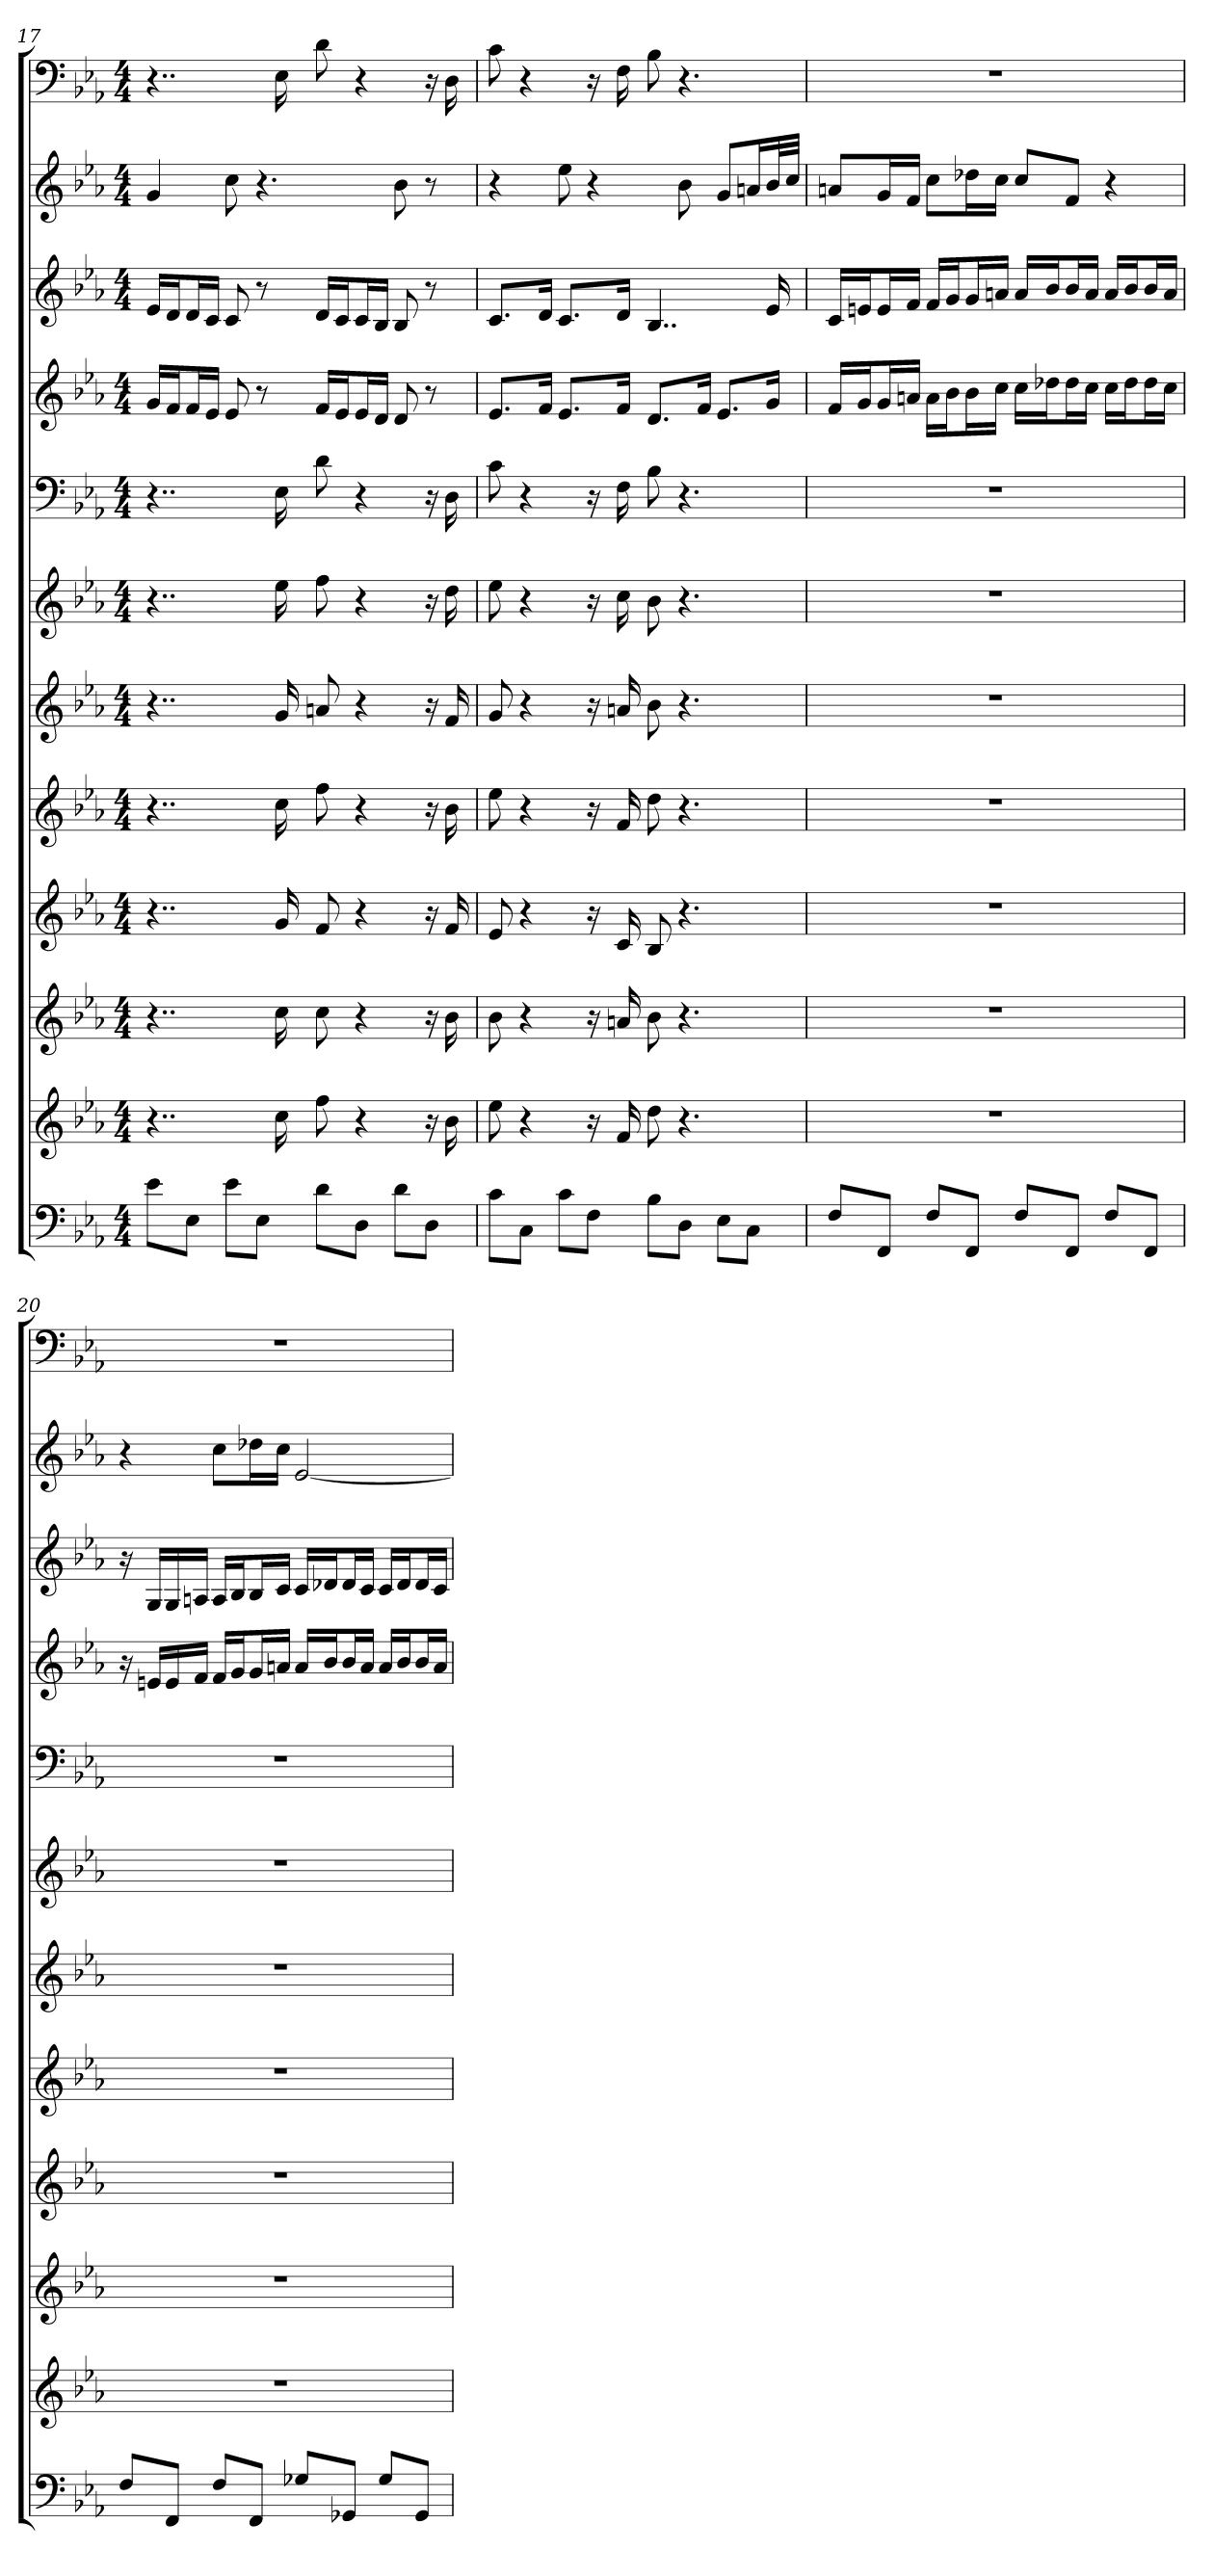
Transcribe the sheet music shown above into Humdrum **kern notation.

**kern	**kern	**kern	**kern	**kern	**kern	**kern	**kern	**kern	**kern	**kern	**kern
*part12	*part11	*part10	*part9	*part8	*part7	*part6	*part5	*part4	*part3	*part2	*part1
*staff12	*staff11	*staff10	*staff9	*staff8	*staff7	*staff6	*staff5	*staff4	*staff3	*staff2	*staff1
*k[b-e-a-]	*k[b-e-a-]	*k[b-e-a-]	*k[b-e-a-]	*k[b-e-a-]	*k[b-e-a-]	*k[b-e-a-]	*k[b-e-a-]	*k[b-e-a-]	*k[b-e-a-]	*k[b-e-a-]	*k[b-e-a-]
*E-:	*E-:	*E-:	*E-:	*E-:	*E-:	*E-:	*E-:	*E-:	*E-:	*E-:	*E-:
*M4/4	*M4/4	*M4/4	*M4/4	*M4/4	*M4/4	*M4/4	*M4/4	*M4/4	*M4/4	*M4/4	*M4/4
=17	=17	=17	=17	=17	=17	=17	=17	=17	=17	=17	=17
8e-L	4..r	4..r	4..r	4..r	4..r	4..r	4..r	16gLL	16e-LL	4g	4..r
.	.	.	.	.	.	.	.	16fJ	16dJ	.	.
8E-J	.	.	.	.	.	.	.	16fL	16dL	.	.
.	.	.	.	.	.	.	.	16e-JJ	16cJJ	.	.
8e-L	.	.	.	.	.	.	.	8e-	8c	8cc	.
8E-J	.	.	.	.	.	.	.	8r	8r	4.r	.
.	16cc	16cc	16g	16cc	16g	16ee-	16E-	.	.	.	16E-
8dL	8ff	8cc	8f	8ff	8an	8ff	8d	16fLL	16dLL	.	8d
.	.	.	.	.	.	.	.	16e-J	16cJ	.	.
8DJ	4r	4r	4r	4r	4r	4r	4r	16e-L	16cL	.	4r
.	.	.	.	.	.	.	.	16dJJ	16B-JJ	.	.
8dL	.	.	.	.	.	.	.	8d	8B-	8b-	.
8DJ	16r	16r	16r	16r	16r	16r	16r	8r	8r	8r	16r
.	16b-	16b-	16f	16b-	16f	16dd	16D	.	.	.	16D
=18	=18	=18	=18	=18	=18	=18	=18	=18	=18	=18	=18
8cL	8ee-	8b-	8e-	8ee-	8g	8ee-	8c	8.e-L	8.cL	4r	8c
8CJ	4r	4r	4r	4r	4r	4r	4r	.	.	.	4r
.	.	.	.	.	.	.	.	16fJk	16dJk	.	.
8cL	.	.	.	.	.	.	.	8.e-L	8.cL	8ee-	.
8FJ	16r	16r	16r	16r	16r	16r	16r	.	.	4r	16r
.	16f	16an	16c	16f	16an	16cc	16F	16fJk	16dJk	.	16F
8B-L	8dd	8b-	8B-	8dd	8b-	8b-	8B-	8.dL	4..B-	.	8B-
8DJ	4.r	4.r	4.r	4.r	4.r	4.r	4.r	.	.	8b-	4.r
.	.	.	.	.	.	.	.	16fJk	.	.	.
8E-L	.	.	.	.	.	.	.	8.e-L	.	8gL	.
8CJ	.	.	.	.	.	.	.	.	.	16anL	.
.	.	.	.	.	.	.	.	16gJk	16e-	32b-L	.
.	.	.	.	.	.	.	.	.	.	32ccJJJ	.
=19	=19	=19	=19	=19	=19	=19	=19	=19	=19	=19	=19
8FL	1r	1r	1r	1r	1r	1r	1r	16fLL	16cLL	8anL	1r
.	.	.	.	.	.	.	.	16gJ	16enJ	.	.
8FFJ	.	.	.	.	.	.	.	16gL	16eL	16gL	.
.	.	.	.	.	.	.	.	16anJJ	16fJJ	16fJJ	.
8FL	.	.	.	.	.	.	.	16aLL	16fLL	8ccL	.
.	.	.	.	.	.	.	.	16b-J	16gJ	.	.
8FFJ	.	.	.	.	.	.	.	16b-L	16gL	16dd-XL	.
.	.	.	.	.	.	.	.	16ccJJ	16anJJ	16ccJJ	.
8FL	.	.	.	.	.	.	.	16ccLL	16aLL	8ccL	.
.	.	.	.	.	.	.	.	16dd-XJ	16b-J	.	.
8FFJ	.	.	.	.	.	.	.	16dd-L	16b-L	8fJ	.
.	.	.	.	.	.	.	.	16ccJJ	16aJJ	.	.
8FL	.	.	.	.	.	.	.	16ccLL	16aLL	4r	.
.	.	.	.	.	.	.	.	16dd-J	16b-J	.	.
8FFJ	.	.	.	.	.	.	.	16dd-L	16b-L	.	.
.	.	.	.	.	.	.	.	16ccJJ	16aJJ	.	.
=20	=20	=20	=20	=20	=20	=20	=20	=20	=20	=20	=20
8FL	1r	1r	1r	1r	1r	1r	1r	16r	16r	4r	1r
.	.	.	.	.	.	.	.	16enLL	16GLL	.	.
8FFJ	.	.	.	.	.	.	.	16e	16G	.	.
.	.	.	.	.	.	.	.	16fJJ	16AnJJ	.	.
8FL	.	.	.	.	.	.	.	16fLL	16ALL	8ccL	.
.	.	.	.	.	.	.	.	16gJ	16B-J	.	.
8FFJ	.	.	.	.	.	.	.	16gL	16B-L	16dd-XL	.
.	.	.	.	.	.	.	.	16anJJ	16cJJ	16ccJJ	.
8G-XL	.	.	.	.	.	.	.	16aLL	16cLL	[2e-	.
.	.	.	.	.	.	.	.	16b-J	16d-XJ	.	.
8GG-XJ	.	.	.	.	.	.	.	16b-L	16d-L	.	.
.	.	.	.	.	.	.	.	16aJJ	16cJJ	.	.
8G-L	.	.	.	.	.	.	.	16aLL	16cLL	.	.
.	.	.	.	.	.	.	.	16b-J	16d-J	.	.
8GG-J	.	.	.	.	.	.	.	16b-L	16d-L	.	.
.	.	.	.	.	.	.	.	16aJJ	16cJJ	.	.
=	=	=	=	=	=	=	=	=	=	=	=
*-	*-	*-	*-	*-	*-	*-	*-	*-	*-	*-	*-
